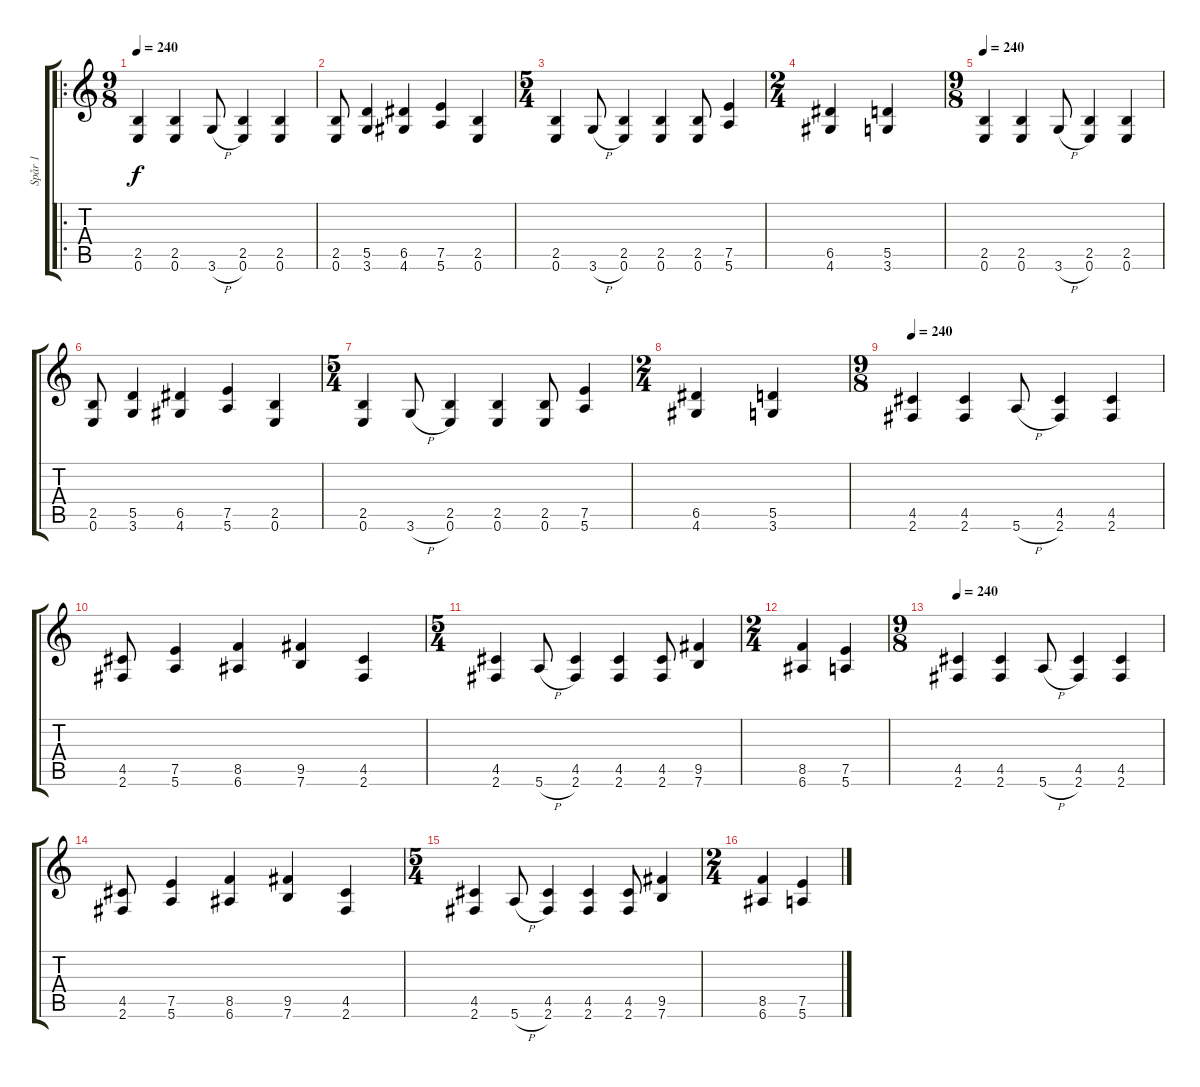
\track ("Spår 1" "Spår 1") {instrument distortionguitar}
\staff {score tabs}
\tuning (E4 B3 G3 D3 A2 E2) {hide}
\ro
\ts (9 8)
\tempo 240
\clef g2
\ks c
(2.5 0.6).4{dy f} (2.5 0.6).4 3.6{h}.8 (2.5 0.6).4 (2.5 0.6).4 |
(2.5 0.6).8 (5.5 3.6).4 (6.5 4.6).4 (7.5 5.6).4 (2.5 0.6).4 |
\ts (5 4)
(2.5 0.6).4 3.6{h}.8 (2.5 0.6).4 (2.5 0.6).4 (2.5 0.6).8 (7.5 5.6).4 |
\ts (2 4)
(6.5 4.6).4 (5.5 3.6).4 |
\ts (9 8)
\tempo 240
(2.5 0.6).4 (2.5 0.6).4 3.6{h}.8 (2.5 0.6).4 (2.5 0.6).4 |
(2.5 0.6).8 (5.5 3.6).4 (6.5 4.6).4 (7.5 5.6).4 (2.5 0.6).4 |
\ts (5 4)
(2.5 0.6).4 3.6{h}.8 (2.5 0.6).4 (2.5 0.6).4 (2.5 0.6).8 (7.5 5.6).4 |
\ts (2 4)
(6.5 4.6).4 (5.5 3.6).4 |
\ts (9 8)
\tempo 240
(4.5 2.6).4 (4.5 2.6).4 5.6{h}.8 (4.5 2.6).4 (4.5 2.6).4 |
(4.5 2.6).8 (7.5 5.6).4 (8.5 6.6).4 (9.5 7.6).4 (4.5 2.6).4 |
\ts (5 4)
(4.5 2.6).4 5.6{h}.8 (4.5 2.6).4 (4.5 2.6).4 (4.5 2.6).8 (9.5 7.6).4 |
\ts (2 4)
(8.5 6.6).4 (7.5 5.6).4 |
\ts (9 8)
\tempo 240
(4.5 2.6).4 (4.5 2.6).4 5.6{h}.8 (4.5 2.6).4 (4.5 2.6).4 |
(4.5 2.6).8 (7.5 5.6).4 (8.5 6.6).4 (9.5 7.6).4 (4.5 2.6).4 |
\ts (5 4)
(4.5 2.6).4 5.6{h}.8 (4.5 2.6).4 (4.5 2.6).4 (4.5 2.6).8 (9.5 7.6).4 |
\ts (2 4)
(8.5 6.6).4 (7.5 5.6).4
